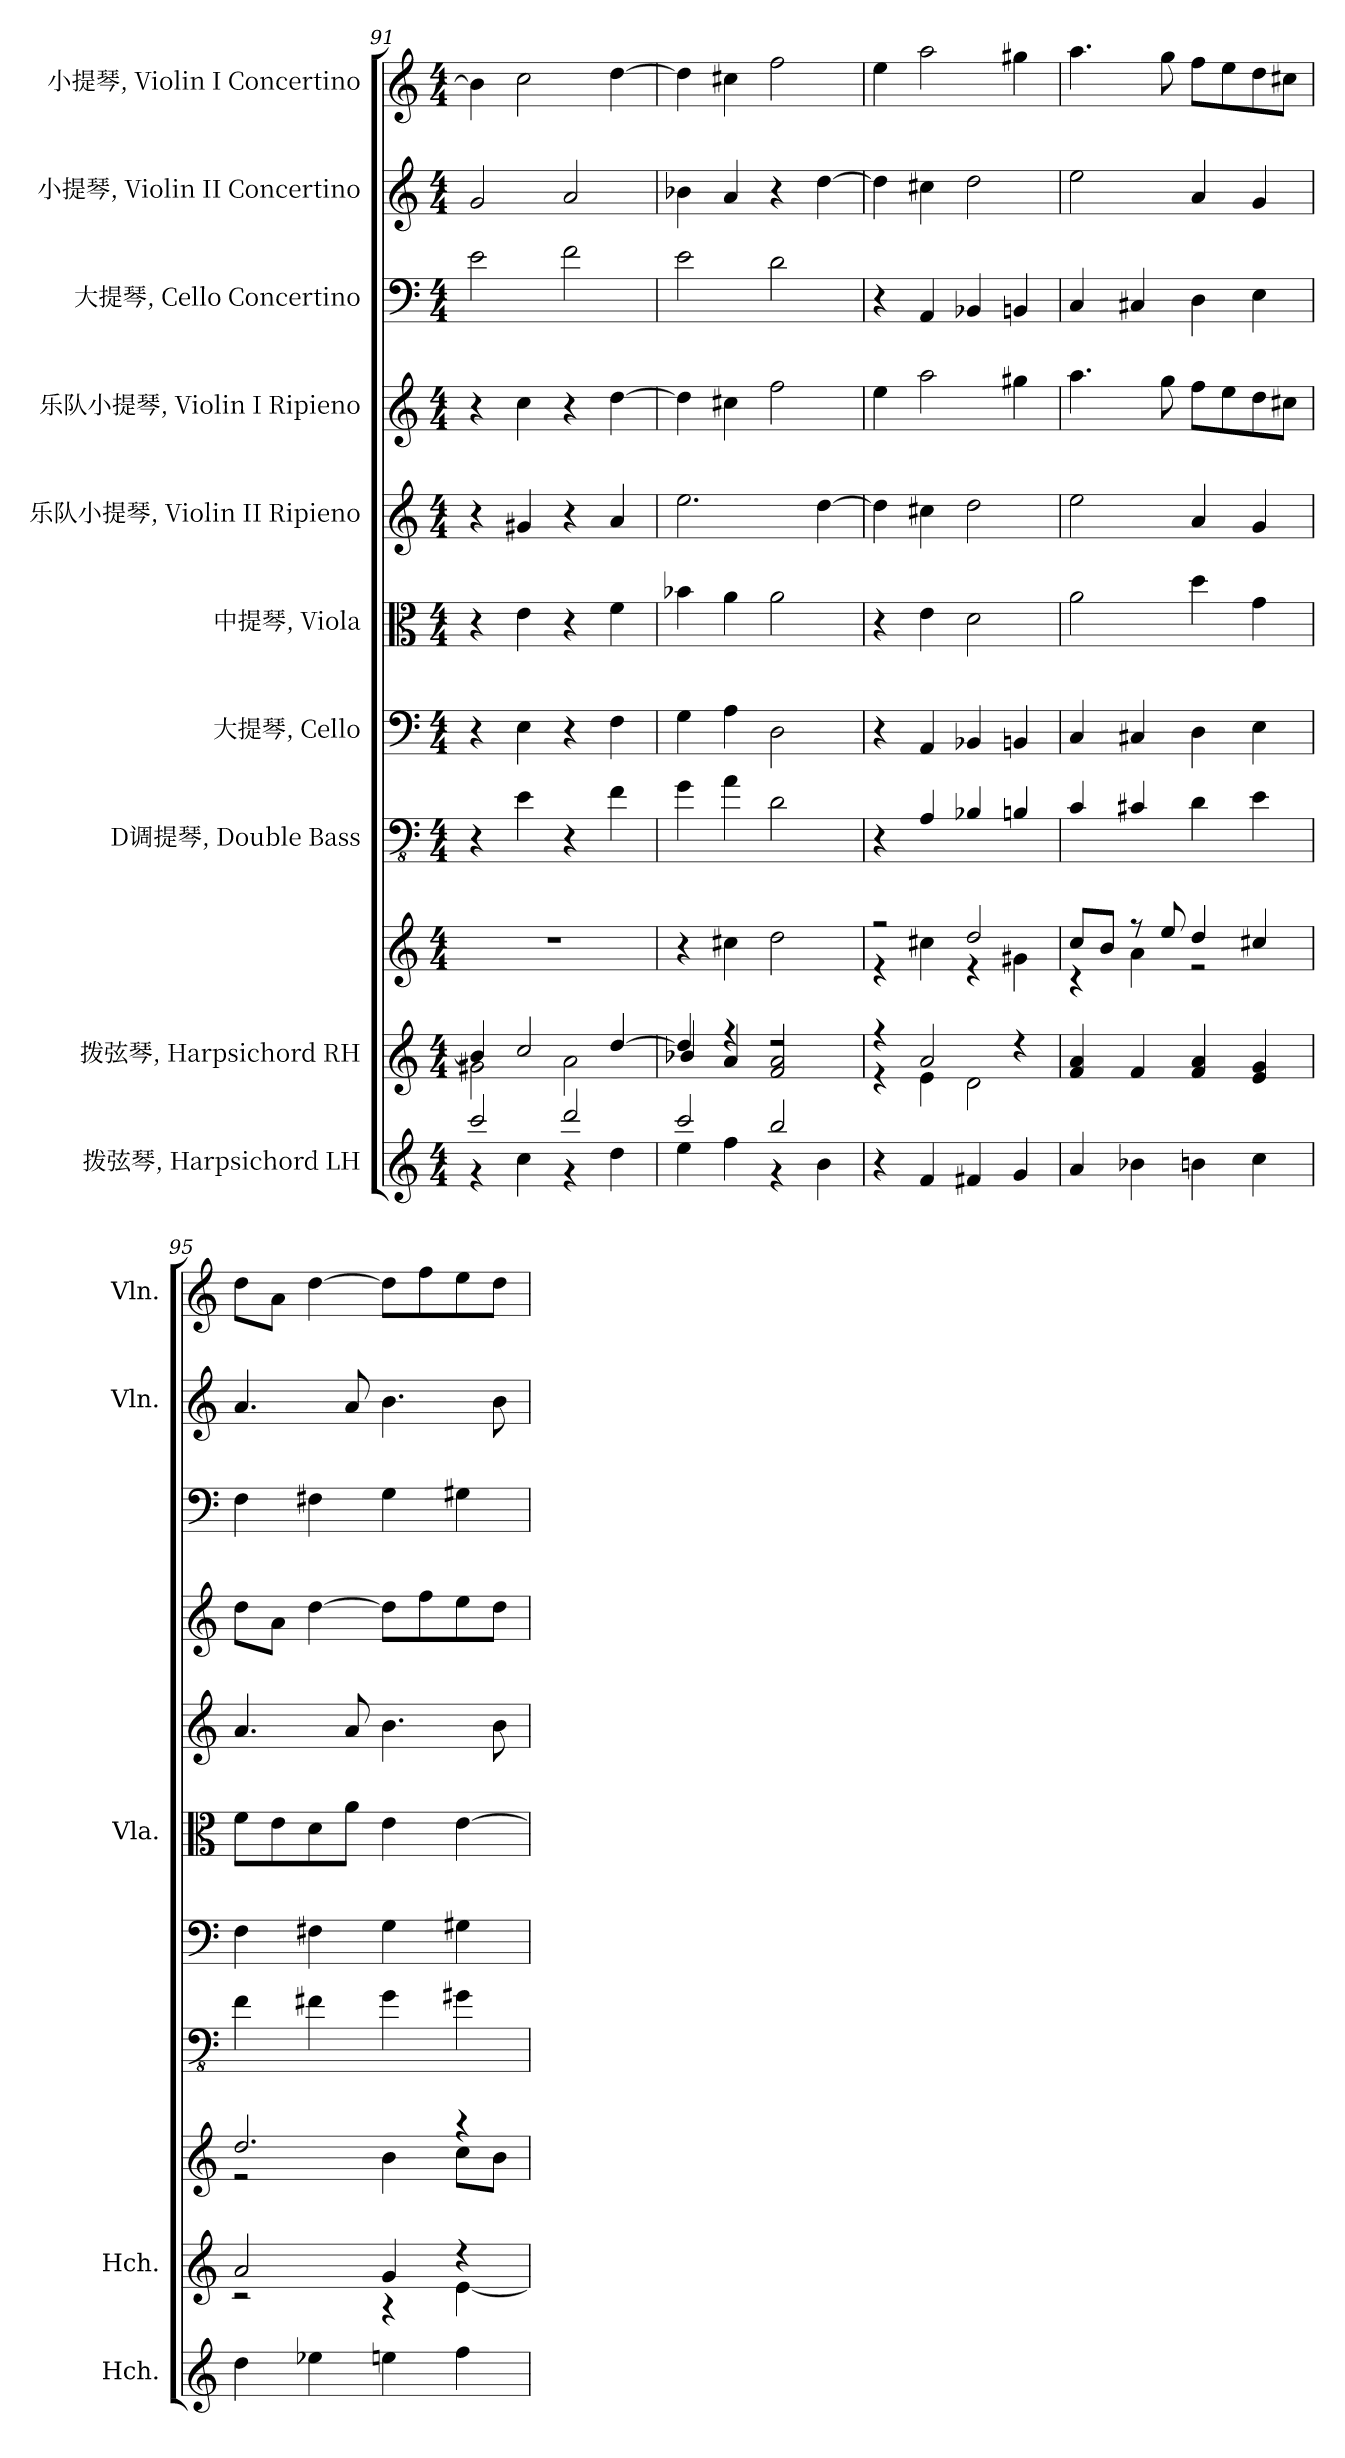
**kern	**kern	**kern	**kern	**kern	**kern	**kern	**kern	**kern	**kern	**kern
*part10	*part9	*part9	*part8	*part7	*part6	*part5	*part4	*part3	*part2	*part1
*staff11	*staff10	*staff9	*staff8	*staff7	*staff6	*staff5	*staff4	*staff3	*staff2	*staff1
*I"拨弦琴, Harpsichord LH	*I"拨弦琴, Harpsichord RH	*	*I"D调提琴, Double Bass	*I"大提琴, Cello	*I"中提琴, Viola	*I"乐队小提琴, Violin II Ripieno	*I"乐队小提琴, Violin I Ripieno	*I"大提琴, Cello Concertino	*I"小提琴, Violin II Concertino	*I"小提琴, Violin I Concertino
*I'Hch.	*I'Hch.	*	*	*	*I'Vla.	*	*	*	*I'Vln.	*I'Vln.
*clefG2	*clefG2	*clefG2	*clefFv4	*clefF4	*clefC3	*clefG2	*clefG2	*clefF4	*clefG2	*clefG2
*	*	*	*ITrd7c12	*	*	*	*	*	*	*
*k[]	*k[]	*k[]	*k[]	*k[]	*k[]	*k[]	*k[]	*k[]	*k[]	*k[]
*M4/4	*M4/4	*M4/4	*M4/4	*M4/4	*M4/4	*M4/4	*M4/4	*M4/4	*M4/4	*M4/4
=91	=91	=91	=91	=91	=91	=91	=91	=91	=91	=91
*^	*^	*	*	*	*	*	*	*	*	*
2ccc/	4r	4b/]	2g#X\	1r	4r	4r	4r	4r	4r	2e\	2g/	4b\]
.	4cc\	2cc/	.	.	4EE\	4E\	4e\	4g#X/	4cc\	.	.	2cc\
2ddd/	4r	.	2a\	.	4r	4r	4r	4r	4r	2f\	2a/	.
.	4dd\	[4dd/	.	.	4FF\	4F\	4f\	4a/	[4dd\	.	.	[4dd\
=92	=92	=92	=92	=92	=92	=92	=92	=92	=92	=92	=92	=92
2ccc/	4ee\	4dd/]	4b-X/	4r	4GG\	4G\	4b-X\	2.ee\	4dd\]	2e\	4b-X\	4dd\]
.	4ff\	4r	4a/	4cc#X\	4AA\	4A\	4a\	.	4cc#X\	.	4a/	4cc#X\
2bb/	4r	2r	2f/ 2a/	2dd\	2DD\	2D\	2a\	.	2ff\	2d\	4r	2ff\
.	4b\	.	.	.	.	.	.	[4dd\	.	.	[4dd\	.
*v	*v	*	*	*	*	*	*	*	*	*	*	*
=93	=93	=93	=93	=93	=93	=93	=93	=93	=93	=93	=93
*	*	*	*^	*	*	*	*	*	*	*	*
4r	4r	4r	2r	4r	4r	4r	4r	4dd\]	4ee\	4r	4dd\]	4ee\
4f/	2a/	4e\	.	4cc#X\	4AAA/	4AA/	4e\	4cc#X\	2aa\	4AA/	4cc#X\	2aa\
4f#X/	.	2d\	2dd/	4r	4BBB-X/	4BB-X/	2d\	2dd\	.	4BB-X/	2dd\	.
4g/	4r	.	.	4g#X\	4BBBn/	4BBn/	.	.	4gg#X\	4BBn/	.	4gg#X\
*	*v	*v	*	*	*	*	*	*	*	*	*	*
=94	=94	=94	=94	=94	=94	=94	=94	=94	=94	=94	=94
4a/	4f/ 4a/	8cc/L	4r	4CC/	4C/	2a\	2ee\	4.aa\	4C/	2ee\	4.aa\
.	.	8b/J	.	.	.	.	.	.	.	.	.
4b-X\	4f/	8r	4a\	4CC#X/	4C#X/	.	.	.	4C#X/	.	.
.	.	8ee/	.	.	.	.	.	8gg\	.	.	8gg\
4bn\	4f/ 4a/	4dd/	2r	4DD\	4D\	4dd\	4a/	8ff\L	4D\	4a/	8ff\L
.	.	.	.	.	.	.	.	8ee\	.	.	8ee\
4cc\	4e/ 4g/	4cc#X/	.	4EE\	4E\	4g\	4g/	8dd\	4E\	4g/	8dd\
.	.	.	.	.	.	.	.	8cc#X\J	.	.	8cc#X\J
!!LO:PB:g=z
=95	=95	=95	=95	=95	=95	=95	=95	=95	=95	=95	=95
*	*^	*	*	*	*	*	*	*	*	*	*
4dd\	2a/	2r	2.dd/	2r	4FF\	4F\	8f\L	4.a/	8dd\L	4F\	4.a/	8dd\L
.	.	.	.	.	.	.	8e\	.	8a\J	.	.	8a\J
4ee-X\	.	.	.	.	4FF#X\	4F#X\	8d\	.	[4dd\	4F#X\	.	[4dd\
.	.	.	.	.	.	.	8a\J	8a/	.	.	8a/	.
4een\	4g/	4r	.	4b\	4GG\	4G\	4e\	4.b\	8dd\L]	4G\	4.b\	8dd\L]
.	.	.	.	.	.	.	.	.	8ff\	.	.	8ff\
4ff\	4r	[4e\	4r	8cc\L	4GG#X\	4G#X\	[4e\	.	8ee\	4G#X\	.	8ee\
.	.	.	.	8b\J	.	.	.	8b\	8dd\J	.	8b\	8dd\J
*	*v	*v	*	*	*	*	*	*	*	*	*	*
*	*	*v	*v	*	*	*	*	*	*	*	*
=	=	=	=	=	=	=	=	=	=	=
*-	*-	*-	*-	*-	*-	*-	*-	*-	*-	*-
